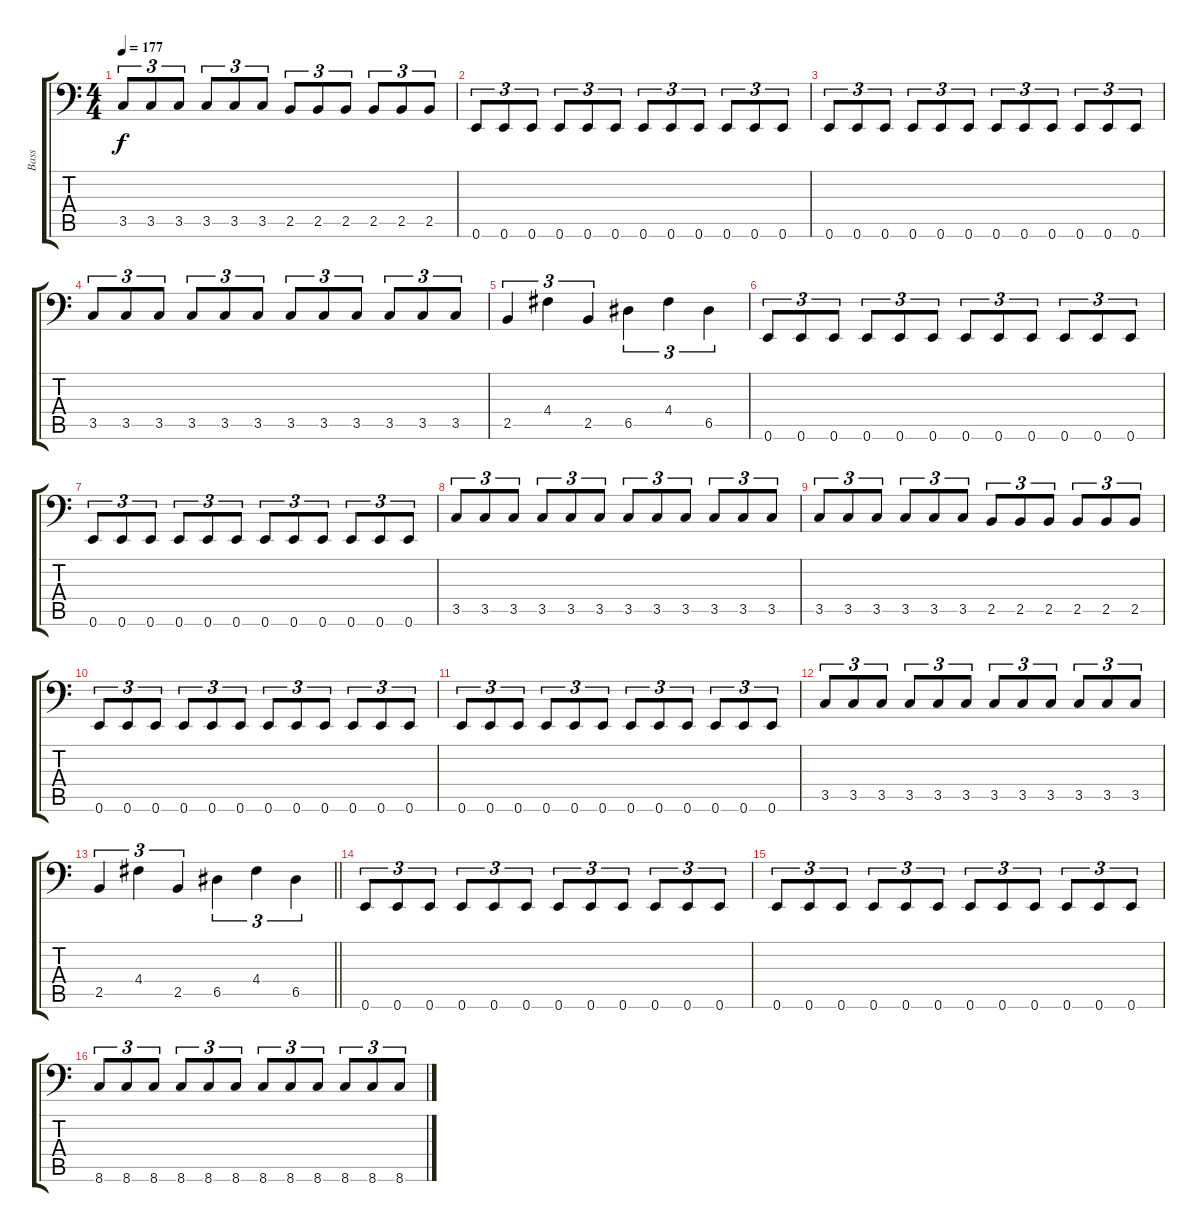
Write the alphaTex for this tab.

\track ("Bass" "Bass") {instrument electricbassfinger}
\staff {score tabs}
\tuning (E3 B2 G2 D2 A1 E1) {hide}
\ts (4 4)
\tempo 177
\clef f4
\ks c
3.5.8{tu (3 2) dy f} 3.5.8{tu (3 2)} 3.5.8{tu (3 2)} 3.5.8{tu (3 2)} 3.5.8{tu (3 2)} 3.5.8{tu (3 2)} 2.5.8{tu (3 2)} 2.5.8{tu (3 2)} 2.5.8{tu (3 2)} 2.5.8{tu (3 2)} 2.5.8{tu (3 2)} 2.5.8{tu (3 2)} |
0.6.8{tu (3 2)} 0.6.8{tu (3 2)} 0.6.8{tu (3 2)} 0.6.8{tu (3 2)} 0.6.8{tu (3 2)} 0.6.8{tu (3 2)} 0.6.8{tu (3 2)} 0.6.8{tu (3 2)} 0.6.8{tu (3 2)} 0.6.8{tu (3 2)} 0.6.8{tu (3 2)} 0.6.8{tu (3 2)} |
0.6.8{tu (3 2)} 0.6.8{tu (3 2)} 0.6.8{tu (3 2)} 0.6.8{tu (3 2)} 0.6.8{tu (3 2)} 0.6.8{tu (3 2)} 0.6.8{tu (3 2)} 0.6.8{tu (3 2)} 0.6.8{tu (3 2)} 0.6.8{tu (3 2)} 0.6.8{tu (3 2)} 0.6.8{tu (3 2)} |
3.5.8{tu (3 2)} 3.5.8{tu (3 2)} 3.5.8{tu (3 2)} 3.5.8{tu (3 2)} 3.5.8{tu (3 2)} 3.5.8{tu (3 2)} 3.5.8{tu (3 2)} 3.5.8{tu (3 2)} 3.5.8{tu (3 2)} 3.5.8{tu (3 2)} 3.5.8{tu (3 2)} 3.5.8{tu (3 2)} |
2.5.4{tu (3 2)} 4.4.4{tu (3 2)} 2.5.4{tu (3 2)} 6.5.4{tu (3 2)} 4.4.4{tu (3 2)} 6.5.4{tu (3 2)} |
0.6.8{tu (3 2)} 0.6.8{tu (3 2)} 0.6.8{tu (3 2)} 0.6.8{tu (3 2)} 0.6.8{tu (3 2)} 0.6.8{tu (3 2)} 0.6.8{tu (3 2)} 0.6.8{tu (3 2)} 0.6.8{tu (3 2)} 0.6.8{tu (3 2)} 0.6.8{tu (3 2)} 0.6.8{tu (3 2)} |
0.6.8{tu (3 2)} 0.6.8{tu (3 2)} 0.6.8{tu (3 2)} 0.6.8{tu (3 2)} 0.6.8{tu (3 2)} 0.6.8{tu (3 2)} 0.6.8{tu (3 2)} 0.6.8{tu (3 2)} 0.6.8{tu (3 2)} 0.6.8{tu (3 2)} 0.6.8{tu (3 2)} 0.6.8{tu (3 2)} |
3.5.8{tu (3 2)} 3.5.8{tu (3 2)} 3.5.8{tu (3 2)} 3.5.8{tu (3 2)} 3.5.8{tu (3 2)} 3.5.8{tu (3 2)} 3.5.8{tu (3 2)} 3.5.8{tu (3 2)} 3.5.8{tu (3 2)} 3.5.8{tu (3 2)} 3.5.8{tu (3 2)} 3.5.8{tu (3 2)} |
3.5.8{tu (3 2)} 3.5.8{tu (3 2)} 3.5.8{tu (3 2)} 3.5.8{tu (3 2)} 3.5.8{tu (3 2)} 3.5.8{tu (3 2)} 2.5.8{tu (3 2)} 2.5.8{tu (3 2)} 2.5.8{tu (3 2)} 2.5.8{tu (3 2)} 2.5.8{tu (3 2)} 2.5.8{tu (3 2)} |
0.6.8{tu (3 2)} 0.6.8{tu (3 2)} 0.6.8{tu (3 2)} 0.6.8{tu (3 2)} 0.6.8{tu (3 2)} 0.6.8{tu (3 2)} 0.6.8{tu (3 2)} 0.6.8{tu (3 2)} 0.6.8{tu (3 2)} 0.6.8{tu (3 2)} 0.6.8{tu (3 2)} 0.6.8{tu (3 2)} |
0.6.8{tu (3 2)} 0.6.8{tu (3 2)} 0.6.8{tu (3 2)} 0.6.8{tu (3 2)} 0.6.8{tu (3 2)} 0.6.8{tu (3 2)} 0.6.8{tu (3 2)} 0.6.8{tu (3 2)} 0.6.8{tu (3 2)} 0.6.8{tu (3 2)} 0.6.8{tu (3 2)} 0.6.8{tu (3 2)} |
3.5.8{tu (3 2)} 3.5.8{tu (3 2)} 3.5.8{tu (3 2)} 3.5.8{tu (3 2)} 3.5.8{tu (3 2)} 3.5.8{tu (3 2)} 3.5.8{tu (3 2)} 3.5.8{tu (3 2)} 3.5.8{tu (3 2)} 3.5.8{tu (3 2)} 3.5.8{tu (3 2)} 3.5.8{tu (3 2)} |
\barLineRight lightlight
2.5.4{tu (3 2)} 4.4.4{tu (3 2)} 2.5.4{tu (3 2)} 6.5.4{tu (3 2)} 4.4.4{tu (3 2)} 6.5.4{tu (3 2)} |
0.6.8{tu (3 2)} 0.6.8{tu (3 2)} 0.6.8{tu (3 2)} 0.6.8{tu (3 2)} 0.6.8{tu (3 2)} 0.6.8{tu (3 2)} 0.6.8{tu (3 2)} 0.6.8{tu (3 2)} 0.6.8{tu (3 2)} 0.6.8{tu (3 2)} 0.6.8{tu (3 2)} 0.6.8{tu (3 2)} |
0.6.8{tu (3 2)} 0.6.8{tu (3 2)} 0.6.8{tu (3 2)} 0.6.8{tu (3 2)} 0.6.8{tu (3 2)} 0.6.8{tu (3 2)} 0.6.8{tu (3 2)} 0.6.8{tu (3 2)} 0.6.8{tu (3 2)} 0.6.8{tu (3 2)} 0.6.8{tu (3 2)} 0.6.8{tu (3 2)} |
8.6.8{tu (3 2)} 8.6.8{tu (3 2)} 8.6.8{tu (3 2)} 8.6.8{tu (3 2)} 8.6.8{tu (3 2)} 8.6.8{tu (3 2)} 8.6.8{tu (3 2)} 8.6.8{tu (3 2)} 8.6.8{tu (3 2)} 8.6.8{tu (3 2)} 8.6.8{tu (3 2)} 8.6.8{tu (3 2)}
